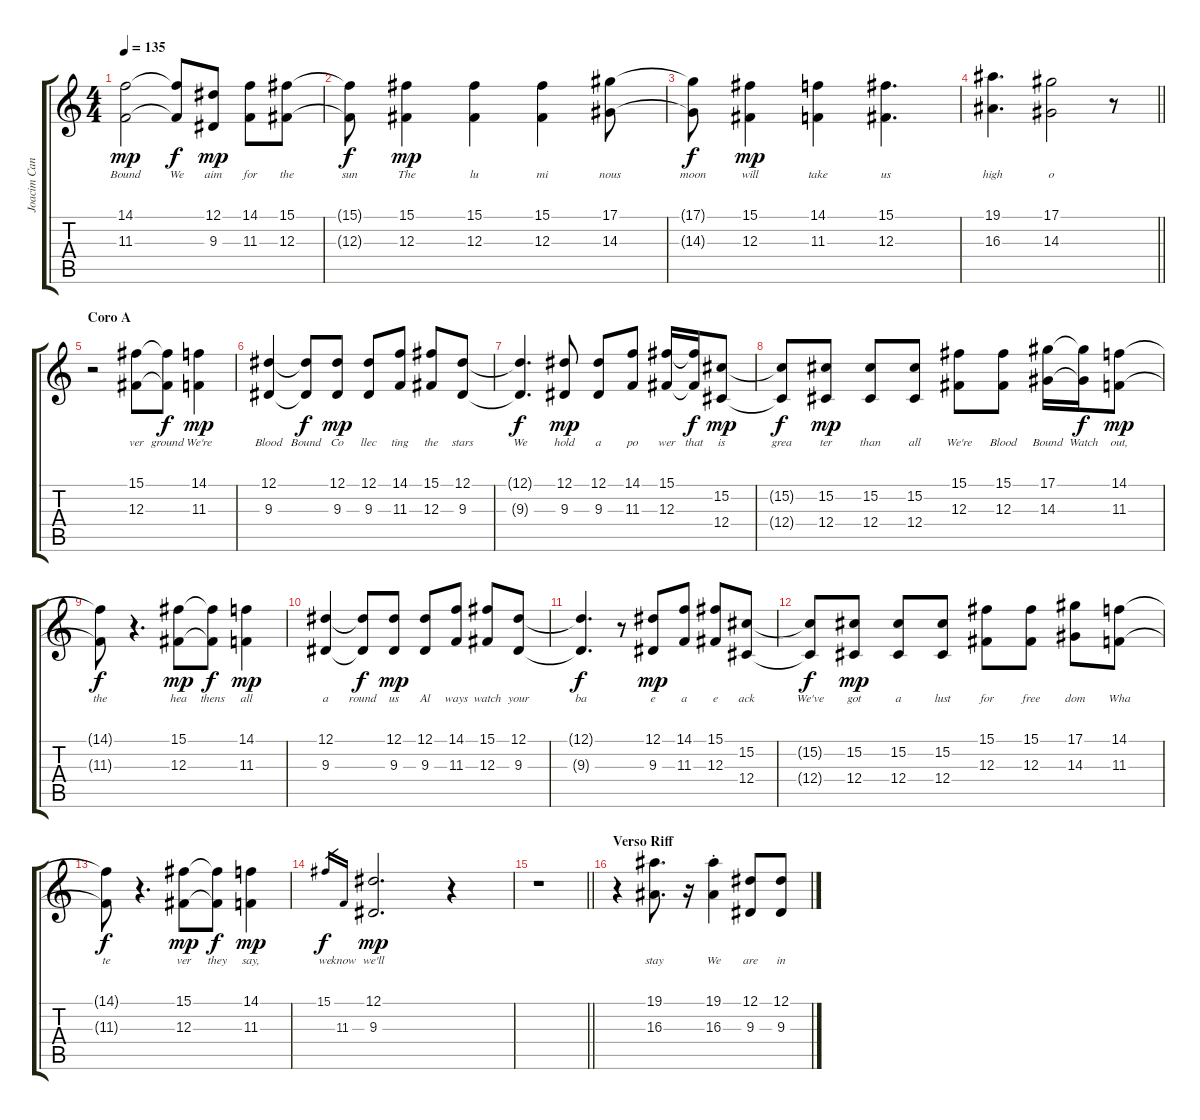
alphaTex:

\track ("Joacim Cans" "Joacim Can") {instrument lead2sawtooth}
\staff {score tabs}
\tuning (Eb4 Bb3 Gb3 Db3 Ab2 Eb2) {hide}
\ts (4 4)
\tempo 135
\clef g2
\ks c
(14.1 11.3).2{lyrics (0 "Bound") lyrics (1 "") lyrics (2 "") lyrics (3 "") lyrics (4 "") dy mp} (14.1{t} 11.3{t}).8{lyrics (0 "We") lyrics (1 "") lyrics (2 "") lyrics (3 "") lyrics (4 "") dy f} (12.1 9.3).8{lyrics (0 "aim") lyrics (1 "") lyrics (2 "") lyrics (3 "") lyrics (4 "") dy mp} (14.1 11.3).8{lyrics (0 "for") lyrics (1 "") lyrics (2 "") lyrics (3 "") lyrics (4 "")} (15.1 12.3).8{lyrics (0 "the") lyrics (1 "") lyrics (2 "") lyrics (3 "") lyrics (4 "")} |
(15.1{t} 12.3{t}).8{lyrics (0 "sun") lyrics (1 "") lyrics (2 "") lyrics (3 "") lyrics (4 "") dy f} (15.1 12.3).4{lyrics (0 "The") lyrics (1 "") lyrics (2 "") lyrics (3 "") lyrics (4 "") dy mp} (15.1 12.3).4{lyrics (0 "lu") lyrics (1 "") lyrics (2 "") lyrics (3 "") lyrics (4 "")} (15.1 12.3).4{lyrics (0 "mi") lyrics (1 "") lyrics (2 "") lyrics (3 "") lyrics (4 "")} (17.1 14.3).8{lyrics (0 "nous") lyrics (1 "") lyrics (2 "") lyrics (3 "") lyrics (4 "")} |
(17.1{t} 14.3{t}).8{lyrics (0 "moon") lyrics (1 "") lyrics (2 "") lyrics (3 "") lyrics (4 "") dy f} (15.1 12.3).4{lyrics (0 "will") lyrics (1 "") lyrics (2 "") lyrics (3 "") lyrics (4 "") dy mp} (14.1 11.3).4{lyrics (0 "take") lyrics (1 "") lyrics (2 "") lyrics (3 "") lyrics (4 "")} (15.1 12.3).4{d lyrics (0 "us") lyrics (1 "") lyrics (2 "") lyrics (3 "") lyrics (4 "")} |
\barLineRight lightlight
(19.1 16.3).4{d lyrics (0 "high") lyrics (1 "") lyrics (2 "") lyrics (3 "") lyrics (4 "")} (17.1 14.3).2{lyrics (0 "o") lyrics (1 "") lyrics (2 "") lyrics (3 "") lyrics (4 "")} r.8 |
\section ("" "Coro A")
r.2 (15.1 12.3).8{lyrics (0 "ver") lyrics (1 "") lyrics (2 "") lyrics (3 "") lyrics (4 "")} (15.1{t} 12.3{t}).8{lyrics (0 "ground") lyrics (1 "") lyrics (2 "") lyrics (3 "") lyrics (4 "") dy f} (14.1 11.3).4{lyrics (0 "We're") lyrics (1 "") lyrics (2 "") lyrics (3 "") lyrics (4 "") dy mp} |
(12.1 9.3).4{lyrics (0 "Blood") lyrics (1 "") lyrics (2 "") lyrics (3 "") lyrics (4 "")} (12.1{t} 9.3{t}).8{lyrics (0 "Bound") lyrics (1 "") lyrics (2 "") lyrics (3 "") lyrics (4 "") dy f} (12.1 9.3).8{lyrics (0 "Co") lyrics (1 "") lyrics (2 "") lyrics (3 "") lyrics (4 "") dy mp} (12.1 9.3).8{lyrics (0 "llec") lyrics (1 "") lyrics (2 "") lyrics (3 "") lyrics (4 "")} (14.1 11.3).8{lyrics (0 "ting") lyrics (1 "") lyrics (2 "") lyrics (3 "") lyrics (4 "")} (15.1 12.3).8{lyrics (0 "the") lyrics (1 "") lyrics (2 "") lyrics (3 "") lyrics (4 "")} (12.1 9.3).8{lyrics (0 "stars") lyrics (1 "") lyrics (2 "") lyrics (3 "") lyrics (4 "")} |
(12.1{t} 9.3{t}).4{d lyrics (0 "We") lyrics (1 "") lyrics (2 "") lyrics (3 "") lyrics (4 "") dy f} (12.1 9.3).8{lyrics (0 "hold") lyrics (1 "") lyrics (2 "") lyrics (3 "") lyrics (4 "") dy mp} (12.1 9.3).8{lyrics (0 "a") lyrics (1 "") lyrics (2 "") lyrics (3 "") lyrics (4 "")} (14.1 11.3).8{lyrics (0 "po") lyrics (1 "") lyrics (2 "") lyrics (3 "") lyrics (4 "")} (15.1 12.3).16{lyrics (0 "wer") lyrics (1 "") lyrics (2 "") lyrics (3 "") lyrics (4 "")} (15.1{t} 12.3{t}).16{lyrics (0 "that") lyrics (1 "") lyrics (2 "") lyrics (3 "") lyrics (4 "") dy f} (15.2 12.4).8{lyrics (0 "is") lyrics (1 "") lyrics (2 "") lyrics (3 "") lyrics (4 "") dy mp} |
(15.2{t} 12.4{t}).8{lyrics (0 "grea") lyrics (1 "") lyrics (2 "") lyrics (3 "") lyrics (4 "") dy f} (15.2 12.4).8{lyrics (0 "ter") lyrics (1 "") lyrics (2 "") lyrics (3 "") lyrics (4 "") dy mp} (15.2 12.4).8{lyrics (0 "than") lyrics (1 "") lyrics (2 "") lyrics (3 "") lyrics (4 "")} (15.2 12.4).8{lyrics (0 "all") lyrics (1 "") lyrics (2 "") lyrics (3 "") lyrics (4 "")} (15.1 12.3).8{lyrics (0 "We're") lyrics (1 "") lyrics (2 "") lyrics (3 "") lyrics (4 "")} (15.1 12.3).8{lyrics (0 "Blood") lyrics (1 "") lyrics (2 "") lyrics (3 "") lyrics (4 "")} (17.1 14.3).16{lyrics (0 "Bound") lyrics (1 "") lyrics (2 "") lyrics (3 "") lyrics (4 "")} (17.1{t} 14.3{t}).16{lyrics (0 "Watch") lyrics (1 "") lyrics (2 "") lyrics (3 "") lyrics (4 "") dy f} (14.1 11.3).8{lyrics (0 "out,") lyrics (1 "") lyrics (2 "") lyrics (3 "") lyrics (4 "") dy mp} |
(14.1{t} 11.3{t}).8{lyrics (0 "the") lyrics (1 "") lyrics (2 "") lyrics (3 "") lyrics (4 "") dy f} r.4{d} (15.1 12.3).8{lyrics (0 "hea") lyrics (1 "") lyrics (2 "") lyrics (3 "") lyrics (4 "") dy mp} (15.1{t} 12.3{t}).8{lyrics (0 "thens") lyrics (1 "") lyrics (2 "") lyrics (3 "") lyrics (4 "") dy f} (14.1 11.3).4{lyrics (0 "all") lyrics (1 "") lyrics (2 "") lyrics (3 "") lyrics (4 "") dy mp} |
(12.1 9.3).4{lyrics (0 "a") lyrics (1 "") lyrics (2 "") lyrics (3 "") lyrics (4 "")} (12.1{t} 9.3{t}).8{lyrics (0 "round") lyrics (1 "") lyrics (2 "") lyrics (3 "") lyrics (4 "") dy f} (12.1 9.3).8{lyrics (0 "us") lyrics (1 "") lyrics (2 "") lyrics (3 "") lyrics (4 "") dy mp} (12.1 9.3).8{lyrics (0 "Al") lyrics (1 "") lyrics (2 "") lyrics (3 "") lyrics (4 "")} (14.1 11.3).8{lyrics (0 "ways") lyrics (1 "") lyrics (2 "") lyrics (3 "") lyrics (4 "")} (15.1 12.3).8{lyrics (0 "watch") lyrics (1 "") lyrics (2 "") lyrics (3 "") lyrics (4 "")} (12.1 9.3).8{lyrics (0 "your") lyrics (1 "") lyrics (2 "") lyrics (3 "") lyrics (4 "")} |
(12.1{t} 9.3{t}).4{d lyrics (0 "ba") lyrics (1 "") lyrics (2 "") lyrics (3 "") lyrics (4 "") dy f} r.8 (12.1 9.3).8{lyrics (0 "e") lyrics (1 "") lyrics (2 "") lyrics (3 "") lyrics (4 "") dy mp} (14.1 11.3).8{lyrics (0 "a") lyrics (1 "") lyrics (2 "") lyrics (3 "") lyrics (4 "")} (15.1 12.3).8{lyrics (0 "e") lyrics (1 "") lyrics (2 "") lyrics (3 "") lyrics (4 "")} (15.2 12.4).8{lyrics (0 "ack") lyrics (1 "") lyrics (2 "") lyrics (3 "") lyrics (4 "")} |
(15.2{t} 12.4{t}).8{lyrics (0 "We've") lyrics (1 "") lyrics (2 "") lyrics (3 "") lyrics (4 "") dy f} (15.2 12.4).8{lyrics (0 "got") lyrics (1 "") lyrics (2 "") lyrics (3 "") lyrics (4 "") dy mp} (15.2 12.4).8{lyrics (0 "a") lyrics (1 "") lyrics (2 "") lyrics (3 "") lyrics (4 "")} (15.2 12.4).8{lyrics (0 "lust") lyrics (1 "") lyrics (2 "") lyrics (3 "") lyrics (4 "")} (15.1 12.3).8{lyrics (0 "for") lyrics (1 "") lyrics (2 "") lyrics (3 "") lyrics (4 "")} (15.1 12.3).8{lyrics (0 "free") lyrics (1 "") lyrics (2 "") lyrics (3 "") lyrics (4 "")} (17.1 14.3).8{lyrics (0 "dom") lyrics (1 "") lyrics (2 "") lyrics (3 "") lyrics (4 "")} (14.1 11.3).8{lyrics (0 "Wha") lyrics (1 "") lyrics (2 "") lyrics (3 "") lyrics (4 "")} |
(14.1{t} 11.3{t}).8{lyrics (0 "te") lyrics (1 "") lyrics (2 "") lyrics (3 "") lyrics (4 "") dy f} r.4{d} (15.1 12.3).8{lyrics (0 "ver") lyrics (1 "") lyrics (2 "") lyrics (3 "") lyrics (4 "") dy mp} (15.1{t} 12.3{t}).8{lyrics (0 "they") lyrics (1 "") lyrics (2 "") lyrics (3 "") lyrics (4 "") dy f} (14.1 11.3).4{lyrics (0 "say,") lyrics (1 "") lyrics (2 "") lyrics (3 "") lyrics (4 "") dy mp} |
15.1.16{lyrics (0 "we") lyrics (1 "") lyrics (2 "") lyrics (3 "") lyrics (4 "") gr dy f} 11.3.16{lyrics (0 "know") lyrics (1 "") lyrics (2 "") lyrics (3 "") lyrics (4 "") gr} (12.1 9.3).2{d lyrics (0 "we'll") lyrics (1 "") lyrics (2 "") lyrics (3 "") lyrics (4 "") dy mp} r.4 |
\barLineRight lightlight
r.1 |
\section ("" "Verso Riff")
r.4 (19.1 16.3).8{d lyrics (0 "stay") lyrics (1 "") lyrics (2 "") lyrics (3 "") lyrics (4 "")} r.16 (19.1{st} 16.3{st}).4{lyrics (0 "We") lyrics (1 "") lyrics (2 "") lyrics (3 "") lyrics (4 "")} (12.1 9.3).8{lyrics (0 "are") lyrics (1 "") lyrics (2 "") lyrics (3 "") lyrics (4 "")} (12.1 9.3).8{lyrics (0 "in") lyrics (1 "") lyrics (2 "") lyrics (3 "") lyrics (4 "")}
